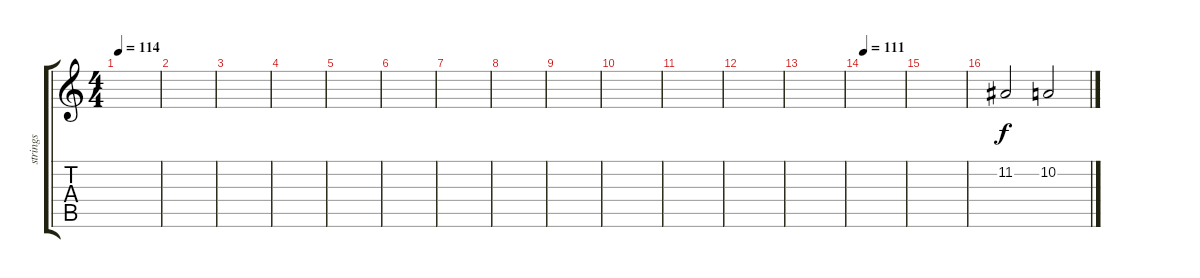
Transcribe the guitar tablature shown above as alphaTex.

\track ("strings" "strings") {instrument synthstrings1}
\staff {score tabs}
\tuning (E4 B3 G3 D3 A2 E2) {hide}
\ts (4 4)
\tempo 114
\clef g2
\ks c
|
|
|
|
|
|
|
|
|
|
|
|
|
\tempo 111
|
|
11.2.2 10.2.2
